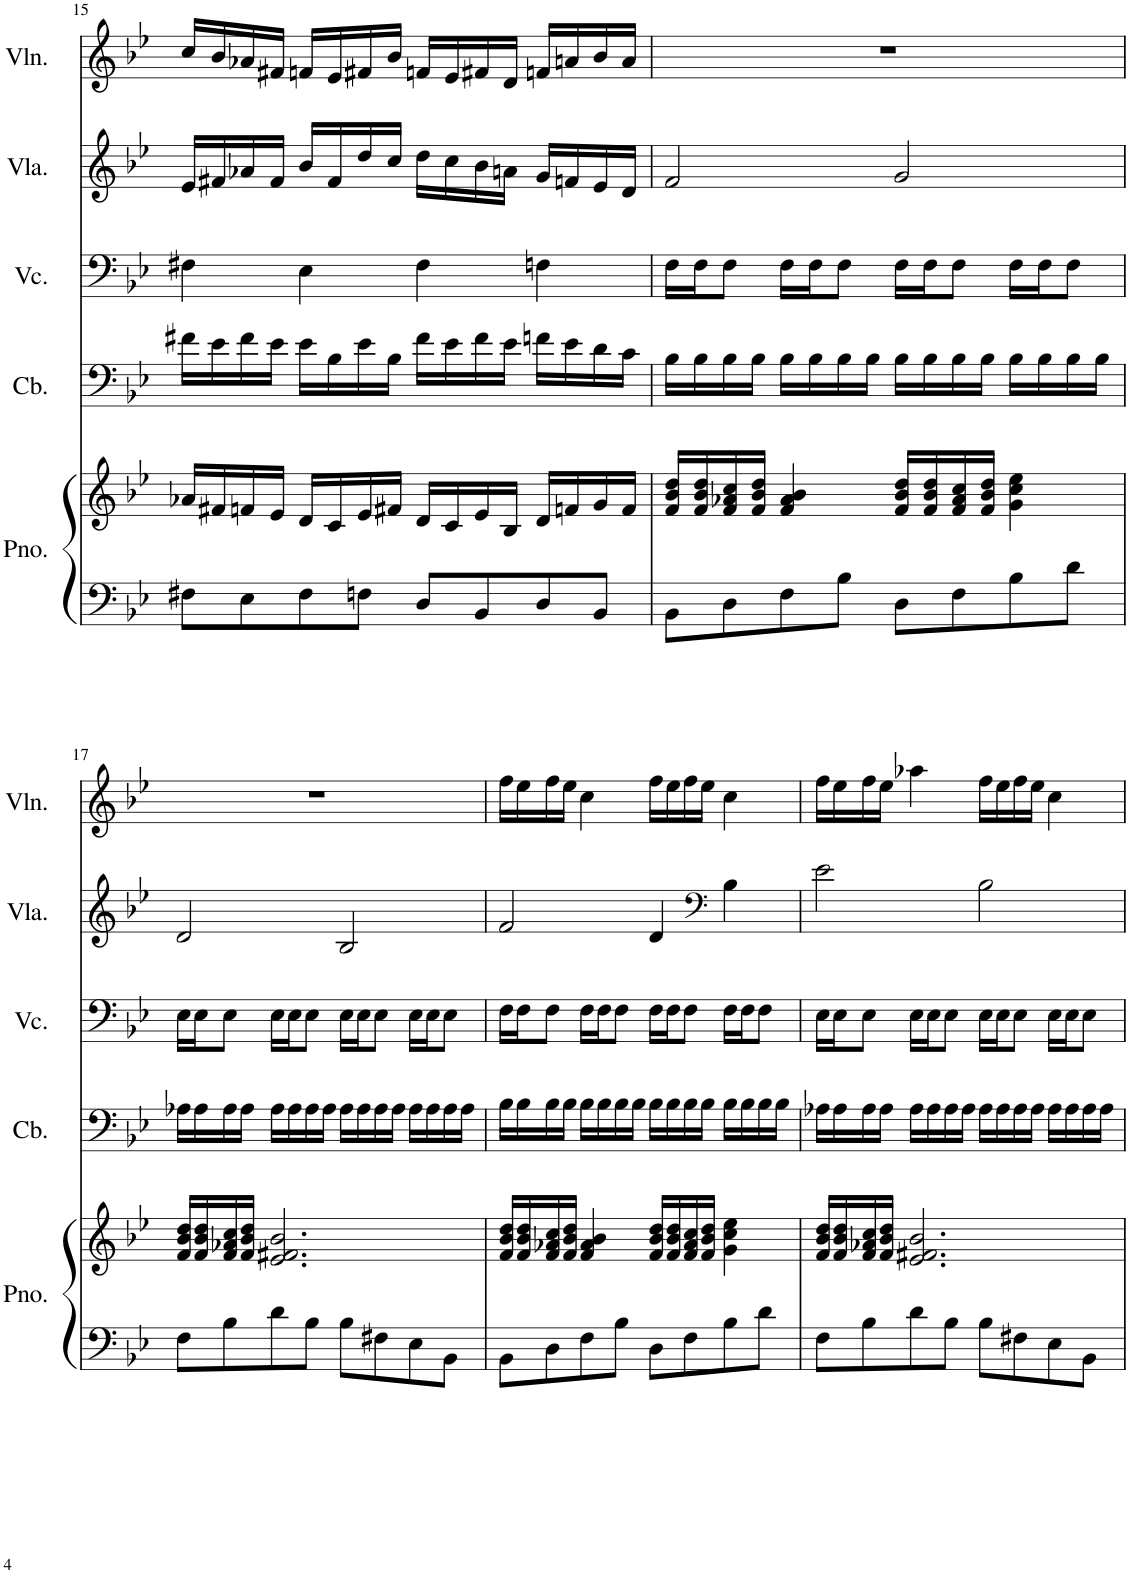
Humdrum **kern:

**kern	**kern	**kern	**kern	**kern	**kern
*part5	*part5	*part4	*part3	*part2	*part1
*staff6	*staff5	*staff4	*staff3	*staff2	*staff1
*I"Piano, Piano	*	*I"Contrabass	*I"Violoncello	*I"Viola	*I"Violin
*I'Pno.	*	*I'Cb.	*I'Vc.	*I'Vla.	*I'Vln.
!!LO:PB:g=z
*clefF4	*clefG2	*clefF4	*clefF4	*clefG2	*clefG2
*	*	*Trd7c12	*	*	*
*k[b-e-]	*k[b-e-]	*k[b-e-]	*k[b-e-]	*k[b-e-]	*k[b-e-]
*M4/4	*M4/4	*M4/4	*M4/4	*M4/4	*M4/4
=15	=15	=15	=15	=15	=15
8F#X\L	16a-X/LL	16f#X\LL	4F#X\	16e-/LL	16cc/LL
.	16f#X/	16e-\	.	16f#X/	16b-/
8E-\	16fn/	16f#\	.	16a-X/	16a-X/
.	16e-/JJ	16e-\JJ	.	16f#/JJ	16f#X/JJ
8F#\	16d/LL	16e-\LL	4E-\	16b-/LL	16fn/LL
.	16c/	16B-\	.	16f#/	16e-/
8Fn\J	16e-/	16e-\	.	16dd/	16f#X/
.	16f#X/JJ	16B-\JJ	.	16cc/JJ	16b-/JJ
8D/L	16d/LL	16f#\LL	4F#\	16dd\LL	16fn/LL
.	16c/	16e-\	.	16cc\	16e-/
8BB-/	16e-/	16f#\	.	16b-\	16f#X/
.	16B-/JJ	16e-\JJ	.	16an\JJ	16d/JJ
8D/	16d/LL	16fn\LL	4Fn\	16g/LL	16fn/LL
.	16fn/	16e-\	.	16fn/	16an/
8BB-/J	16g/	16d\	.	16e-/	16b-/
.	16f/JJ	16c\JJ	.	16d/JJ	16a/JJ
=16	=16	=16	=16	=16	=16
8BB-\L	16f/ 16b-/ 16dd/LL	16B-\LL	16F\LL	2f/	1r
.	16f/ 16b-/ 16dd/	16B-\	16F\J	.	.
8D\	16f/ 16a-X/ 16cc/	16B-\	8F\J	.	.
.	16f/ 16b-/ 16dd/JJ	16B-\JJ	.	.	.
8F\	4f/ 4a-/ 4b-/	16B-\LL	16F\LL	.	.
.	.	16B-\	16F\J	.	.
8B-\J	.	16B-\	8F\J	.	.
.	.	16B-\JJ	.	.	.
8D\L	16f/ 16b-/ 16dd/LL	16B-\LL	16F\LL	2g/	.
.	16f/ 16b-/ 16dd/	16B-\	16F\J	.	.
8F\	16f/ 16a-/ 16cc/	16B-\	8F\J	.	.
.	16f/ 16b-/ 16dd/JJ	16B-\JJ	.	.	.
8B-\	4g\ 4cc\ 4ee-\	16B-\LL	16F\LL	.	.
.	.	16B-\	16F\J	.	.
8d\J	.	16B-\	8F\J	.	.
.	.	16B-\JJ	.	.	.
!!LO:LB:g=z
=17	=17	=17	=17	=17	=17
8F\L	16f/ 16b-/ 16dd/LL	16A-X\LL	16E-\LL	2d/	1r
.	16f/ 16b-/ 16dd/	16A-\	16E-\J	.	.
8B-\	16f/ 16a-X/ 16cc/	16A-\	8E-\J	.	.
.	16f/ 16b-/ 16dd/JJ	16A-\JJ	.	.	.
8d\	2.e-/ 2.f#X/ 2.b-/	16A-\LL	16E-\LL	.	.
.	.	16A-\	16E-\J	.	.
8B-\J	.	16A-\	8E-\J	.	.
.	.	16A-\JJ	.	.	.
8B-\L	.	16A-\LL	16E-\LL	2B-/	.
.	.	16A-\	16E-\J	.	.
8F#X\	.	16A-\	8E-\J	.	.
.	.	16A-\JJ	.	.	.
8E-\	.	16A-\LL	16E-\LL	.	.
.	.	16A-\	16E-\J	.	.
8BB-\J	.	16A-\	8E-\J	.	.
.	.	16A-\JJ	.	.	.
=18	=18	=18	=18	=18	=18
8BB-\L	16f/ 16b-/ 16dd/LL	16B-\LL	16F\LL	2f/	16ff\LL
.	16f/ 16b-/ 16dd/	16B-\	16F\J	.	16ee-\
8D\	16f/ 16a-X/ 16cc/	16B-\	8F\J	.	16ff\
.	16f/ 16b-/ 16dd/JJ	16B-\JJ	.	.	16ee-\JJ
8F\	4f/ 4a-/ 4b-/	16B-\LL	16F\LL	.	4cc\
.	.	16B-\	16F\J	.	.
8B-\J	.	16B-\	8F\J	.	.
.	.	16B-\JJ	.	.	.
8D\L	16f/ 16b-/ 16dd/LL	16B-\LL	16F\LL	4d/	16ff\LL
.	16f/ 16b-/ 16dd/	16B-\	16F\J	.	16ee-\
8F\	16f/ 16a-/ 16cc/	16B-\	8F\J	.	16ff\
.	16f/ 16b-/ 16dd/JJ	16B-\JJ	.	.	16ee-\JJ
*	*	*	*	*clefF4	*
8B-\	4g\ 4cc\ 4ee-\	16B-\LL	16F\LL	4B-\	4cc\
.	.	16B-\	16F\J	.	.
8d\J	.	16B-\	8F\J	.	.
.	.	16B-\JJ	.	.	.
=19	=19	=19	=19	=19	=19
8F\L	16f/ 16b-/ 16dd/LL	16A-X\LL	16E-\LL	2e-\	16ff\LL
.	16f/ 16b-/ 16dd/	16A-\	16E-\J	.	16ee-\
8B-\	16f/ 16a-X/ 16cc/	16A-\	8E-\J	.	16ff\
.	16f/ 16b-/ 16dd/JJ	16A-\JJ	.	.	16ee-\JJ
8d\	2.e-/ 2.f#X/ 2.b-/	16A-\LL	16E-\LL	.	4aa-X\
.	.	16A-\	16E-\J	.	.
8B-\J	.	16A-\	8E-\J	.	.
.	.	16A-\JJ	.	.	.
8B-\L	.	16A-\LL	16E-\LL	2B-\	16ff\LL
.	.	16A-\	16E-\J	.	16ee-\
8F#X\	.	16A-\	8E-\J	.	16ff\
.	.	16A-\JJ	.	.	16ee-\JJ
8E-\	.	16A-\LL	16E-\LL	.	4cc\
.	.	16A-\	16E-\J	.	.
8BB-\J	.	16A-\	8E-\J	.	.
.	.	16A-\JJ	.	.	.
=	=	=	=	=	=
*-	*-	*-	*-	*-	*-
